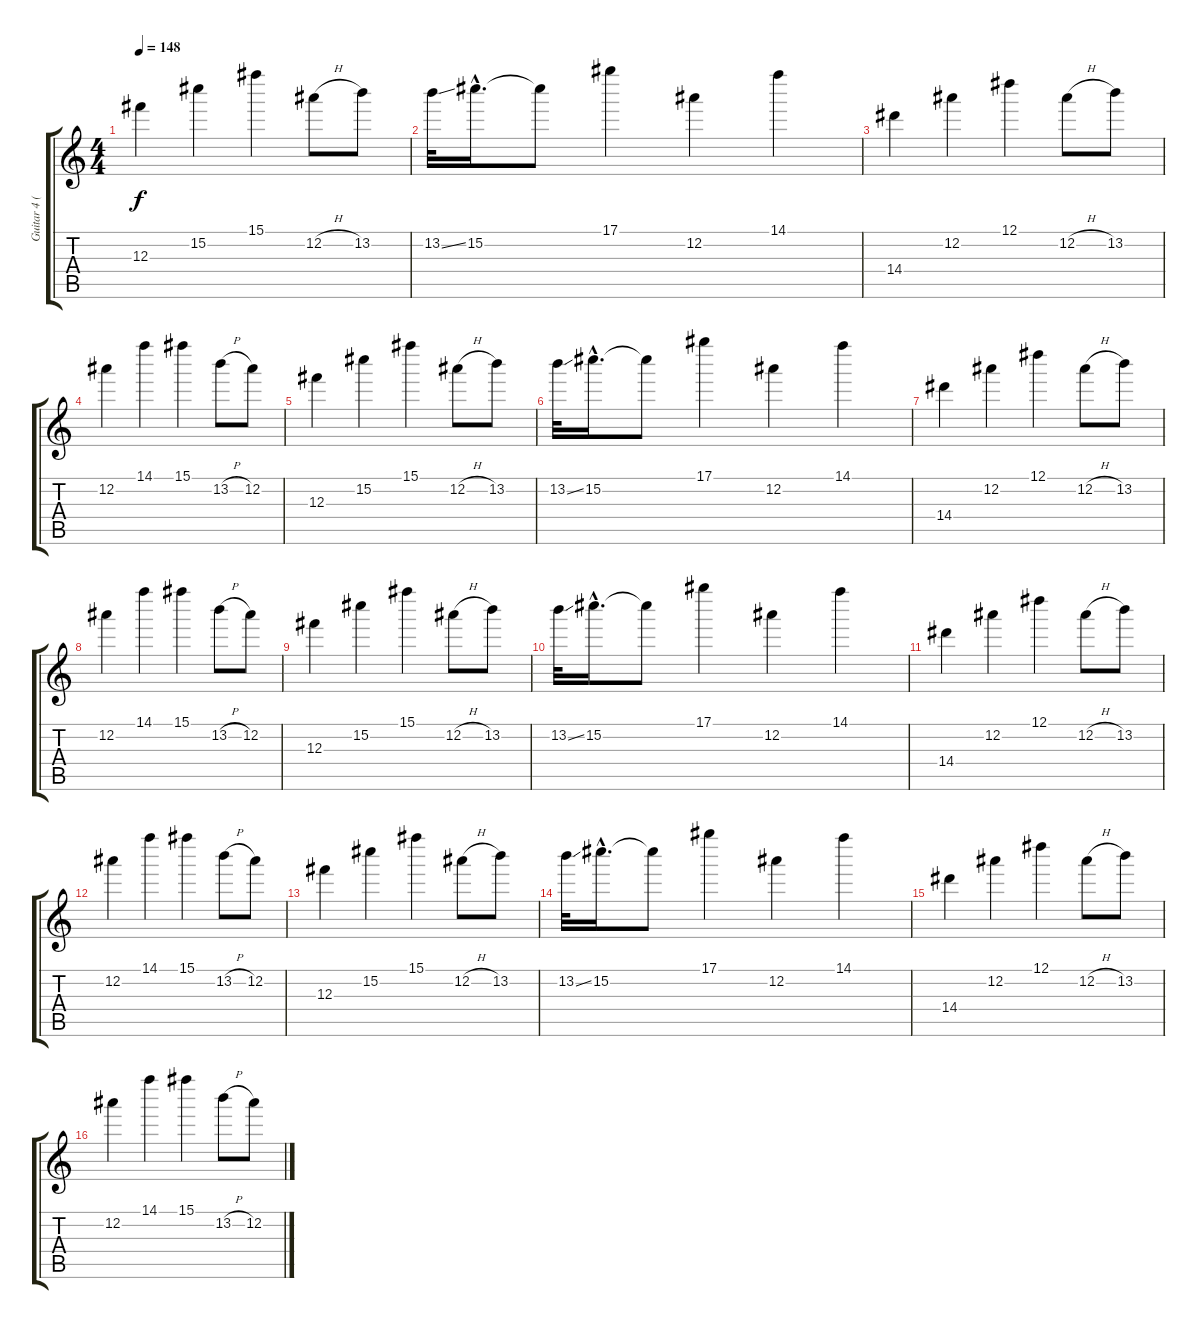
\track ("Guitar 4 (Pitch Shifted)" "Guitar 4 (") {instrument distortionguitar}
\staff {score tabs}
\tuning (Eb5 Bb4 Gb4 Db4 Ab3 Eb3) {hide}
\ts (4 4)
\tempo 148
\clef g2
\ks c
12.3.4{dy f} 15.2.4 15.1.4 12.2{h}.8 13.2.8 |
13.2{ss}.32 15.2{hac}.16{d} 15.2{t}.8 17.1.4 12.2.4 14.1.4 |
14.4.4 12.2.4 12.1.4 12.2{h}.8 13.2.8 |
12.2.4 14.1.4 15.1.4 13.2{h}.8 12.2.8 |
12.3.4 15.2.4 15.1.4 12.2{h}.8 13.2.8 |
13.2{ss}.32 15.2{hac}.16{d} 15.2{t}.8 17.1.4 12.2.4 14.1.4 |
14.4.4 12.2.4 12.1.4 12.2{h}.8 13.2.8 |
12.2.4 14.1.4 15.1.4 13.2{h}.8 12.2.8 |
12.3.4 15.2.4 15.1.4 12.2{h}.8 13.2.8 |
13.2{ss}.32 15.2{hac}.16{d} 15.2{t}.8 17.1.4 12.2.4 14.1.4 |
14.4.4 12.2.4 12.1.4 12.2{h}.8 13.2.8 |
12.2.4 14.1.4 15.1.4 13.2{h}.8 12.2.8 |
12.3.4 15.2.4 15.1.4 12.2{h}.8 13.2.8 |
13.2{ss}.32 15.2{hac}.16{d} 15.2{t}.8 17.1.4 12.2.4 14.1.4 |
14.4.4 12.2.4 12.1.4 12.2{h}.8 13.2.8 |
12.2.4 14.1.4 15.1.4 13.2{h}.8 12.2.8
